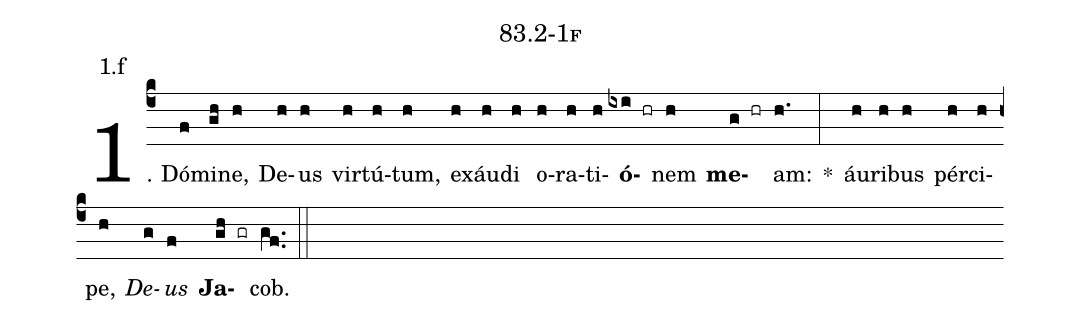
name: 83.2-1f;
annotation: 1.f;
%%
(c4)1. Dó(f)mi(gh)ne,(h) De(h)us(h) vir(h)tú(h)tum,(h) ex(h)áu(h)di(h) o(h)ra(h)ti(h)<b>ó</b>(ixi hr)nem(h) <b>me</b>(g hr)am:(h.) *(:) áu(h)ri(h)bus(h) pér(h)ci(h)pe,(h) <i>De</i>(g)<i>us</i>(f) <b>Ja</b>(gh gr)cob.(gf..) (::)


%E(h) u(h) o(g) u(f) a(gh) e.(gf..) (::)
